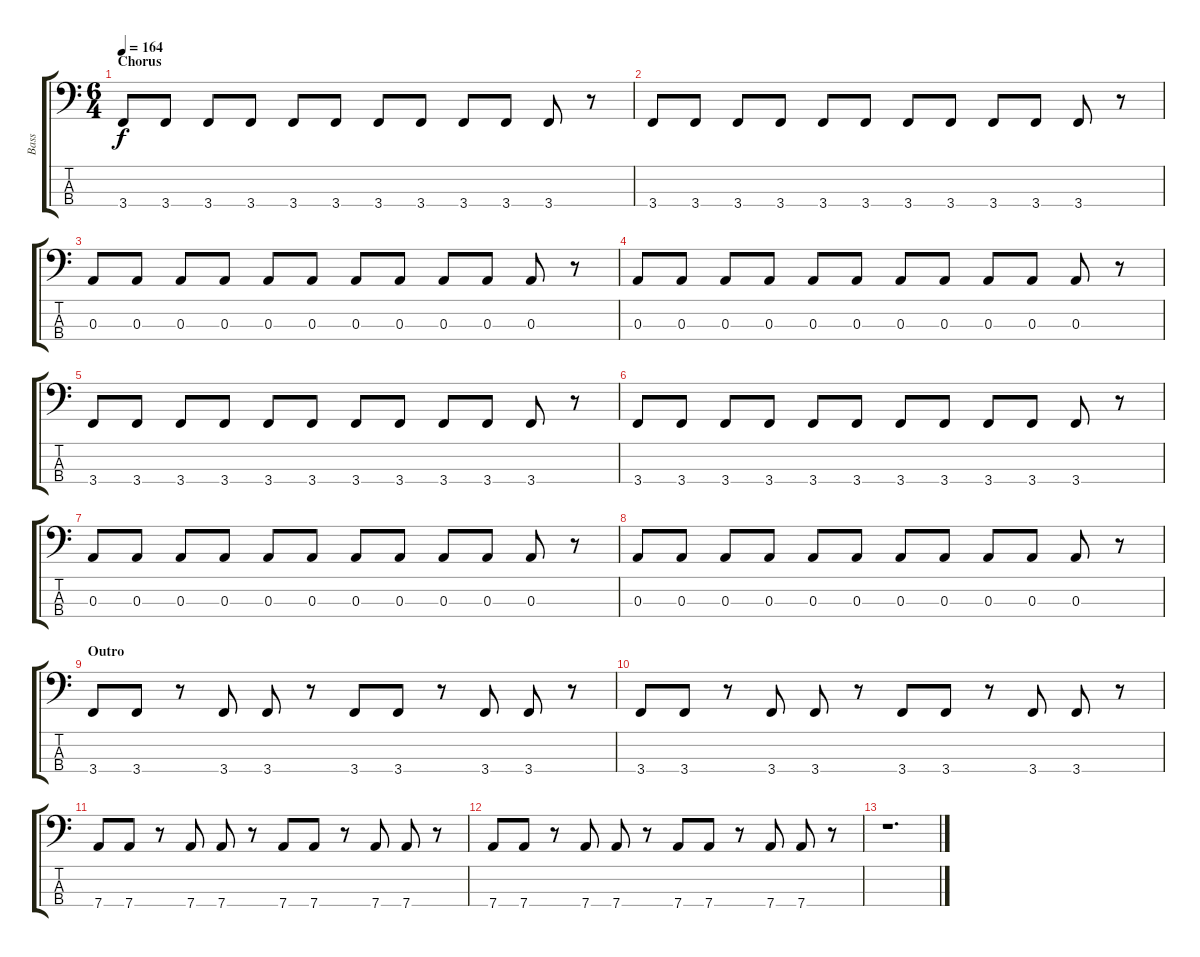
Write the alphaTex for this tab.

\track ("Bass" "Bass") {instrument acousticbass}
\staff {score tabs}
\tuning (G2 D2 A1 D1) {hide}
\ts (6 4)
\section ("" "Chorus")
\tempo 164
\clef f4
\ks c
3.4.8{dy f} 3.4.8 3.4.8 3.4.8 3.4.8 3.4.8 3.4.8 3.4.8 3.4.8 3.4.8 3.4.8 r.8 |
3.4.8 3.4.8 3.4.8 3.4.8 3.4.8 3.4.8 3.4.8 3.4.8 3.4.8 3.4.8 3.4.8 r.8 |
0.3.8 0.3.8 0.3.8 0.3.8 0.3.8 0.3.8 0.3.8 0.3.8 0.3.8 0.3.8 0.3.8 r.8 |
0.3.8 0.3.8 0.3.8 0.3.8 0.3.8 0.3.8 0.3.8 0.3.8 0.3.8 0.3.8 0.3.8 r.8 |
3.4.8 3.4.8 3.4.8 3.4.8 3.4.8 3.4.8 3.4.8 3.4.8 3.4.8 3.4.8 3.4.8 r.8 |
3.4.8 3.4.8 3.4.8 3.4.8 3.4.8 3.4.8 3.4.8 3.4.8 3.4.8 3.4.8 3.4.8 r.8 |
0.3.8 0.3.8 0.3.8 0.3.8 0.3.8 0.3.8 0.3.8 0.3.8 0.3.8 0.3.8 0.3.8 r.8 |
0.3.8 0.3.8 0.3.8 0.3.8 0.3.8 0.3.8 0.3.8 0.3.8 0.3.8 0.3.8 0.3.8 r.8 |
\section ("" "Outro")
3.4.8 3.4.8 r.8 3.4.8 3.4.8 r.8 3.4.8 3.4.8 r.8 3.4.8 3.4.8 r.8 |
3.4.8 3.4.8 r.8 3.4.8 3.4.8 r.8 3.4.8 3.4.8 r.8 3.4.8 3.4.8 r.8 |
7.4.8 7.4.8 r.8 7.4.8 7.4.8 r.8 7.4.8 7.4.8 r.8 7.4.8 7.4.8 r.8 |
7.4.8 7.4.8 r.8 7.4.8 7.4.8 r.8 7.4.8 7.4.8 r.8 7.4.8 7.4.8 r.8 |
r.1{d}
